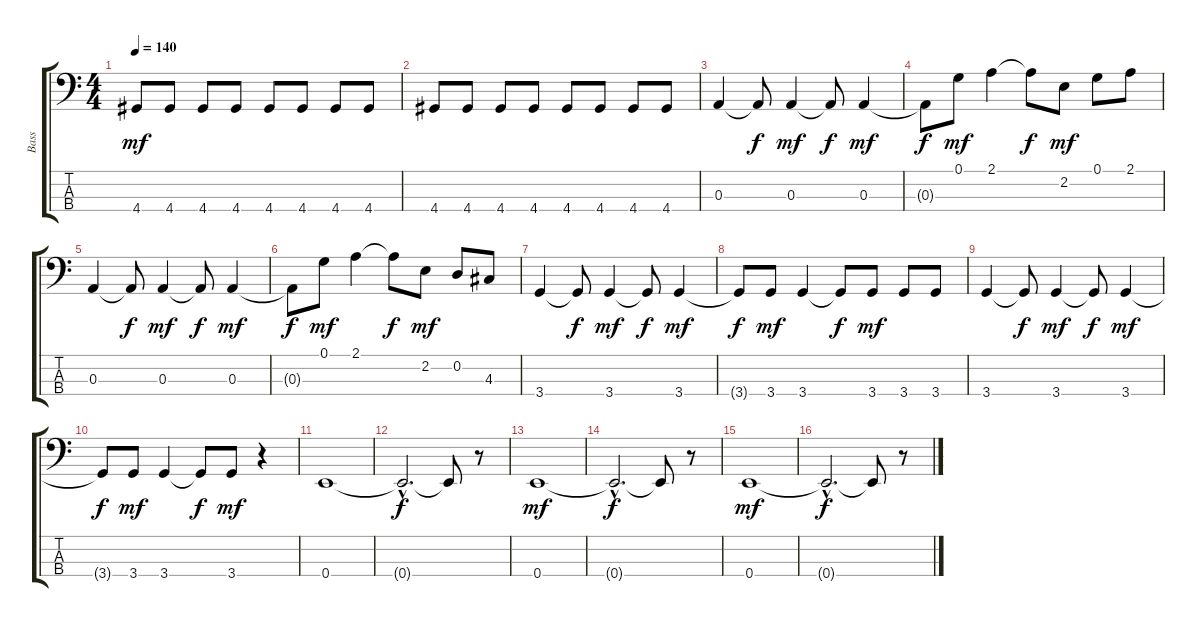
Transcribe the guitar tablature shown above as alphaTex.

\track ("Bass" "Bass") {instrument electricbasspick}
\staff {score tabs}
\tuning (G2 D2 A1 E1) {hide}
\ts (4 4)
\tempo 140
\clef f4
\ks c
4.4.8{dy mf} 4.4.8 4.4.8 4.4.8 4.4.8 4.4.8 4.4.8 4.4.8 |
4.4.8 4.4.8 4.4.8 4.4.8 4.4.8 4.4.8 4.4.8 4.4.8 |
0.3.4 0.3{t}.8{dy f} 0.3.4{dy mf} 0.3{t}.8{dy f} 0.3.4{dy mf} |
0.3{t}.8{dy f} 0.1.8{dy mf} 2.1.4 2.1{t}.8{dy f} 2.2.8{dy mf} 0.1.8 2.1.8 |
0.3.4 0.3{t}.8{dy f} 0.3.4{dy mf} 0.3{t}.8{dy f} 0.3.4{dy mf} |
0.3{t}.8{dy f} 0.1.8{dy mf} 2.1.4 2.1{t}.8{dy f} 2.2.8{dy mf} 0.2.8 4.3.8 |
3.4.4 3.4{t}.8{dy f} 3.4.4{dy mf} 3.4{t}.8{dy f} 3.4.4{dy mf} |
3.4{t}.8{dy f} 3.4.8{dy mf} 3.4.4 3.4{t}.8{dy f} 3.4.8{dy mf} 3.4.8 3.4.8 |
3.4.4 3.4{t}.8{dy f} 3.4.4{dy mf} 3.4{t}.8{dy f} 3.4.4{dy mf} |
3.4{t}.8{dy f} 3.4.8{dy mf} 3.4.4 3.4{t}.8{dy f} 3.4.8{dy mf} r.4 |
0.4.1 |
0.4{hac t}.2{d dy f} 0.4{t}.8 r.8 |
0.4.1{dy mf} |
0.4{hac t}.2{d dy f} 0.4{t}.8 r.8 |
0.4.1{dy mf} |
0.4{hac t}.2{d dy f} 0.4{t}.8 r.8
